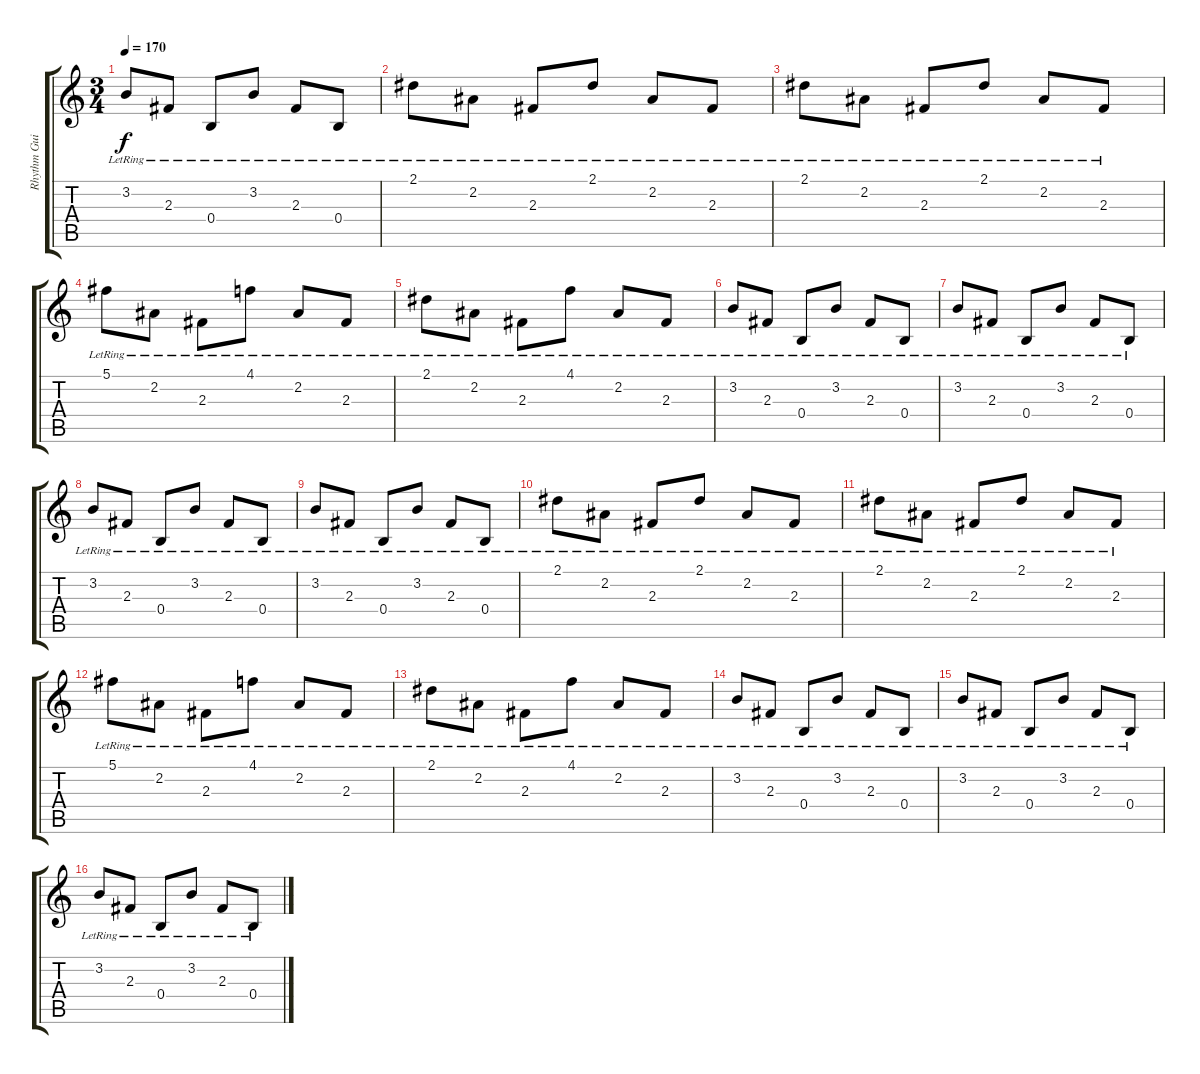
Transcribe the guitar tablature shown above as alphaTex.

\track ("Rhythm Guitar" "Rhythm Gui") {instrument distortionguitar}
\staff {score tabs}
\tuning (Db4 Ab3 E3 B2 Gb2 B1) {hide}
\ts (3 4)
\tempo 170
\clef g2
\ks c
3.2{lr}.8{dy f} 2.3{lr}.8 0.4{lr}.8 3.2{lr}.8 2.3{lr}.8 0.4{lr}.8 |
2.1{lr}.8 2.2{lr}.8 2.3{lr}.8 2.1{lr}.8 2.2{lr}.8 2.3{lr}.8 |
2.1{lr}.8 2.2{lr}.8 2.3{lr}.8 2.1{lr}.8 2.2{lr}.8 2.3{lr}.8 |
5.1{lr}.8 2.2{lr}.8 2.3{lr}.8 4.1{lr}.8 2.2{lr}.8 2.3{lr}.8 |
2.1{lr}.8 2.2{lr}.8 2.3{lr}.8 4.1{lr}.8 2.2{lr}.8 2.3{lr}.8 |
3.2{lr}.8 2.3{lr}.8 0.4{lr}.8 3.2{lr}.8 2.3{lr}.8 0.4{lr}.8 |
3.2{lr}.8 2.3{lr}.8 0.4{lr}.8 3.2{lr}.8 2.3{lr}.8 0.4{lr}.8 |
3.2{lr}.8 2.3{lr}.8 0.4{lr}.8 3.2{lr}.8 2.3{lr}.8 0.4{lr}.8 |
3.2{lr}.8 2.3{lr}.8 0.4{lr}.8 3.2{lr}.8 2.3{lr}.8 0.4{lr}.8 |
2.1{lr}.8 2.2{lr}.8 2.3{lr}.8 2.1{lr}.8 2.2{lr}.8 2.3{lr}.8 |
2.1{lr}.8 2.2{lr}.8 2.3{lr}.8 2.1{lr}.8 2.2{lr}.8 2.3{lr}.8 |
5.1{lr}.8 2.2{lr}.8 2.3{lr}.8 4.1{lr}.8 2.2{lr}.8 2.3{lr}.8 |
2.1{lr}.8 2.2{lr}.8 2.3{lr}.8 4.1{lr}.8 2.2{lr}.8 2.3{lr}.8 |
3.2{lr}.8 2.3{lr}.8 0.4{lr}.8 3.2{lr}.8 2.3{lr}.8 0.4{lr}.8 |
3.2{lr}.8 2.3{lr}.8 0.4{lr}.8 3.2{lr}.8 2.3{lr}.8 0.4{lr}.8 |
3.2{lr}.8 2.3{lr}.8 0.4{lr}.8 3.2{lr}.8 2.3{lr}.8 0.4{lr}.8
